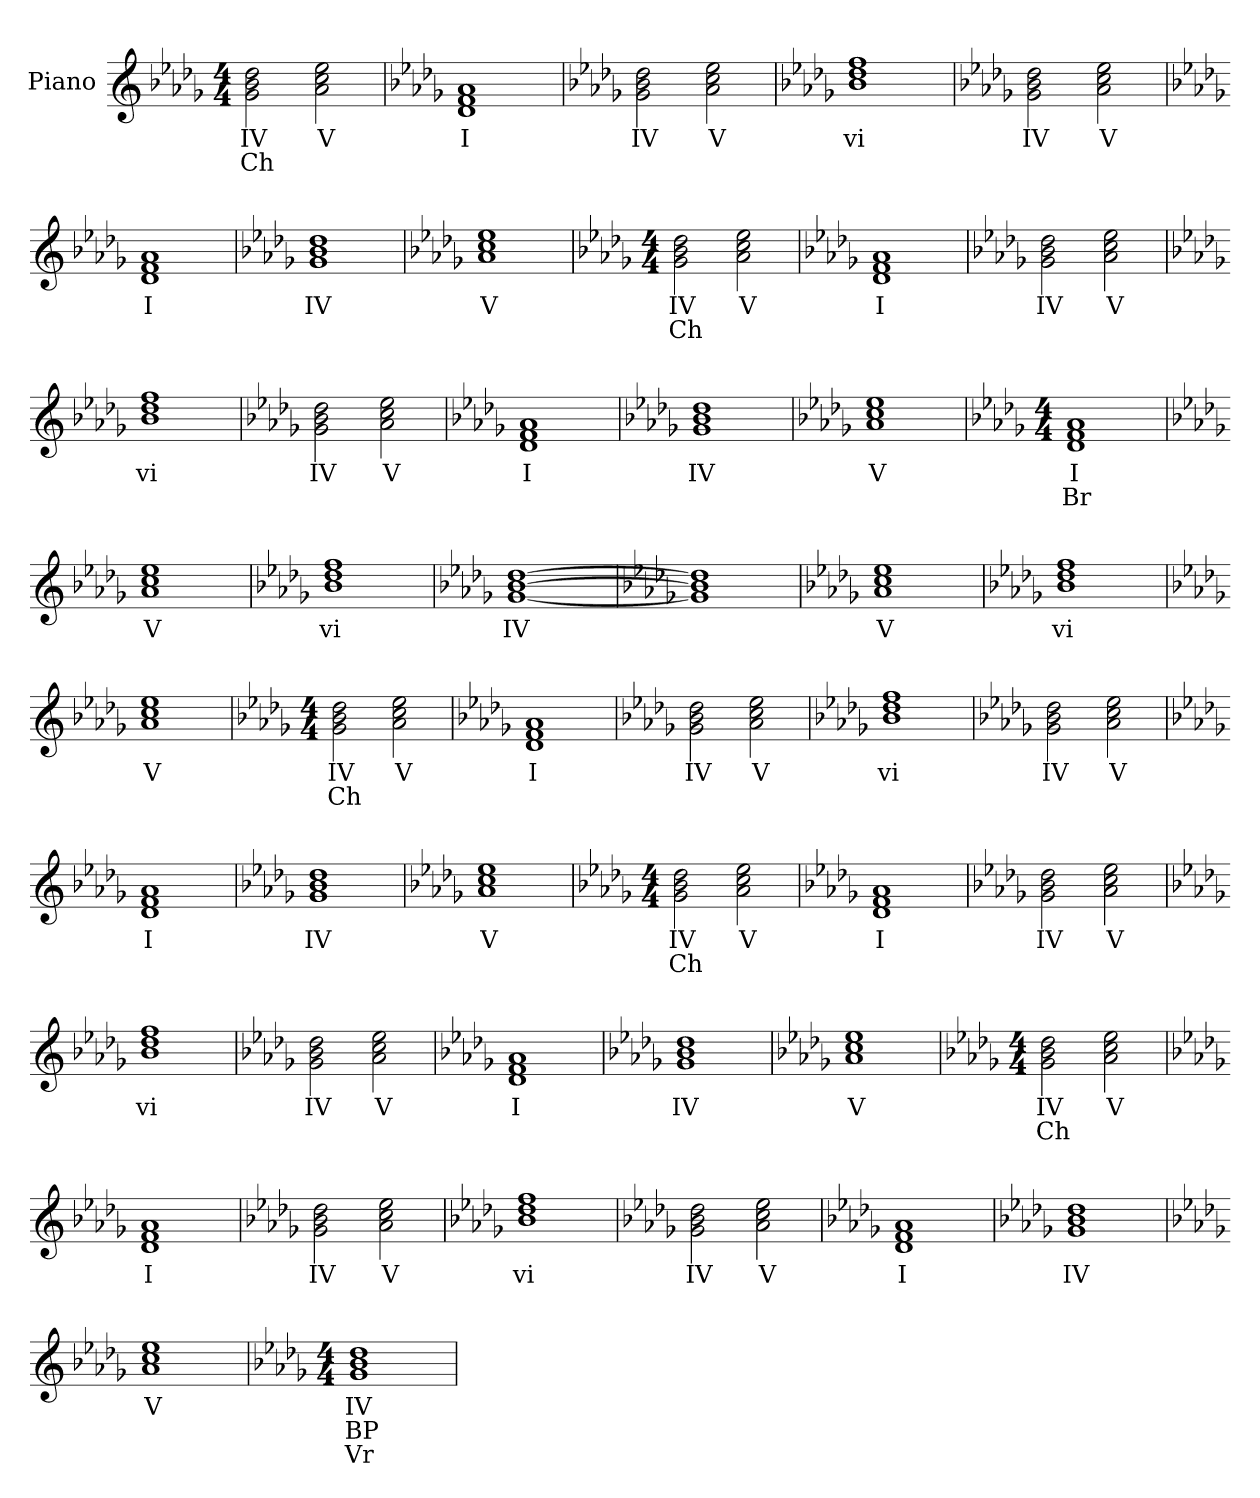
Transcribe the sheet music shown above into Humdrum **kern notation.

**kern	**text	**text	**text
*part1	*part1	*part1	*part1
*staff1	*staff1	*staff1	*staff1
*I"Piano	*	*	*
*I'Pno	*	*	*
*k[b-e-a-d-g-]	*	*	*
*D-:	*	*	*
*M4/4	*	*	*
=	=	=	=
2g- 2b- 2dd-	IV	Ch	.
2a- 2cc 2ee-	V	.	.
=	=	=	=
*k[b-e-a-d-g-]	*	*	*
*D-:	*	*	*
1d- 1f 1a-	I	.	.
=	=	=	=
*k[b-e-a-d-g-]	*	*	*
*D-:	*	*	*
2g- 2b- 2dd-	IV	.	.
2a- 2cc 2ee-	V	.	.
=	=	=	=
*k[b-e-a-d-g-]	*	*	*
*D-:	*	*	*
1b- 1dd- 1ff	vi	.	.
=	=	=	=
*k[b-e-a-d-g-]	*	*	*
*D-:	*	*	*
2g- 2b- 2dd-	IV	.	.
2a- 2cc 2ee-	V	.	.
=	=	=	=
*k[b-e-a-d-g-]	*	*	*
*D-:	*	*	*
1d- 1f 1a-	I	.	.
=	=	=	=
*k[b-e-a-d-g-]	*	*	*
*D-:	*	*	*
1g- 1b- 1dd-	IV	.	.
=	=	=	=
*k[b-e-a-d-g-]	*	*	*
*D-:	*	*	*
1a- 1cc 1ee-	V	.	.
=	=	=	=
*k[b-e-a-d-g-]	*	*	*
*D-:	*	*	*
*M4/4	*	*	*
2g- 2b- 2dd-	IV	Ch	.
2a- 2cc 2ee-	V	.	.
=	=	=	=
*k[b-e-a-d-g-]	*	*	*
*D-:	*	*	*
1d- 1f 1a-	I	.	.
=	=	=	=
*k[b-e-a-d-g-]	*	*	*
*D-:	*	*	*
2g- 2b- 2dd-	IV	.	.
2a- 2cc 2ee-	V	.	.
=	=	=	=
*k[b-e-a-d-g-]	*	*	*
*D-:	*	*	*
1b- 1dd- 1ff	vi	.	.
=	=	=	=
*k[b-e-a-d-g-]	*	*	*
*D-:	*	*	*
2g- 2b- 2dd-	IV	.	.
2a- 2cc 2ee-	V	.	.
=	=	=	=
*k[b-e-a-d-g-]	*	*	*
*D-:	*	*	*
1d- 1f 1a-	I	.	.
=	=	=	=
*k[b-e-a-d-g-]	*	*	*
*D-:	*	*	*
1g- 1b- 1dd-	IV	.	.
=	=	=	=
*k[b-e-a-d-g-]	*	*	*
*D-:	*	*	*
1a- 1cc 1ee-	V	.	.
=	=	=	=
*k[b-e-a-d-g-]	*	*	*
*D-:	*	*	*
*M4/4	*	*	*
1d- 1f 1a-	I	Br	.
=	=	=	=
*k[b-e-a-d-g-]	*	*	*
*D-:	*	*	*
1a- 1cc 1ee-	V	.	.
=	=	=	=
*k[b-e-a-d-g-]	*	*	*
*D-:	*	*	*
1b- 1dd- 1ff	vi	.	.
=	=	=	=
*k[b-e-a-d-g-]	*	*	*
*D-:	*	*	*
[1g- [1b- [1dd-	IV	.	.
=	=	=	=
*k[b-e-a-d-g-]	*	*	*
*D-:	*	*	*
1g-] 1b-] 1dd-]	.	.	.
=	=	=	=
*k[b-e-a-d-g-]	*	*	*
*D-:	*	*	*
1a- 1cc 1ee-	V	.	.
=	=	=	=
*k[b-e-a-d-g-]	*	*	*
*D-:	*	*	*
1b- 1dd- 1ff	vi	.	.
=	=	=	=
*k[b-e-a-d-g-]	*	*	*
*D-:	*	*	*
1a- 1cc 1ee-	V	.	.
=	=	=	=
*k[b-e-a-d-g-]	*	*	*
*D-:	*	*	*
*M4/4	*	*	*
2g- 2b- 2dd-	IV	Ch	.
2a- 2cc 2ee-	V	.	.
=	=	=	=
*k[b-e-a-d-g-]	*	*	*
*D-:	*	*	*
1d- 1f 1a-	I	.	.
=	=	=	=
*k[b-e-a-d-g-]	*	*	*
*D-:	*	*	*
2g- 2b- 2dd-	IV	.	.
2a- 2cc 2ee-	V	.	.
=	=	=	=
*k[b-e-a-d-g-]	*	*	*
*D-:	*	*	*
1b- 1dd- 1ff	vi	.	.
=	=	=	=
*k[b-e-a-d-g-]	*	*	*
*D-:	*	*	*
2g- 2b- 2dd-	IV	.	.
2a- 2cc 2ee-	V	.	.
=	=	=	=
*k[b-e-a-d-g-]	*	*	*
*D-:	*	*	*
1d- 1f 1a-	I	.	.
=	=	=	=
*k[b-e-a-d-g-]	*	*	*
*D-:	*	*	*
1g- 1b- 1dd-	IV	.	.
=	=	=	=
*k[b-e-a-d-g-]	*	*	*
*D-:	*	*	*
1a- 1cc 1ee-	V	.	.
=	=	=	=
*k[b-e-a-d-g-]	*	*	*
*D-:	*	*	*
*M4/4	*	*	*
2g- 2b- 2dd-	IV	Ch	.
2a- 2cc 2ee-	V	.	.
=	=	=	=
*k[b-e-a-d-g-]	*	*	*
*D-:	*	*	*
1d- 1f 1a-	I	.	.
=	=	=	=
*k[b-e-a-d-g-]	*	*	*
*D-:	*	*	*
2g- 2b- 2dd-	IV	.	.
2a- 2cc 2ee-	V	.	.
=	=	=	=
*k[b-e-a-d-g-]	*	*	*
*D-:	*	*	*
1b- 1dd- 1ff	vi	.	.
=	=	=	=
*k[b-e-a-d-g-]	*	*	*
*D-:	*	*	*
2g- 2b- 2dd-	IV	.	.
2a- 2cc 2ee-	V	.	.
=	=	=	=
*k[b-e-a-d-g-]	*	*	*
*D-:	*	*	*
1d- 1f 1a-	I	.	.
=	=	=	=
*k[b-e-a-d-g-]	*	*	*
*D-:	*	*	*
1g- 1b- 1dd-	IV	.	.
=	=	=	=
*k[b-e-a-d-g-]	*	*	*
*D-:	*	*	*
1a- 1cc 1ee-	V	.	.
=	=	=	=
*k[b-e-a-d-g-]	*	*	*
*D-:	*	*	*
*M4/4	*	*	*
2g- 2b- 2dd-	IV	Ch	.
2a- 2cc 2ee-	V	.	.
=	=	=	=
*k[b-e-a-d-g-]	*	*	*
*D-:	*	*	*
1d- 1f 1a-	I	.	.
=	=	=	=
*k[b-e-a-d-g-]	*	*	*
*D-:	*	*	*
2g- 2b- 2dd-	IV	.	.
2a- 2cc 2ee-	V	.	.
=	=	=	=
*k[b-e-a-d-g-]	*	*	*
*D-:	*	*	*
1b- 1dd- 1ff	vi	.	.
=	=	=	=
*k[b-e-a-d-g-]	*	*	*
*D-:	*	*	*
2g- 2b- 2dd-	IV	.	.
2a- 2cc 2ee-	V	.	.
=	=	=	=
*k[b-e-a-d-g-]	*	*	*
*D-:	*	*	*
1d- 1f 1a-	I	.	.
=	=	=	=
*k[b-e-a-d-g-]	*	*	*
*D-:	*	*	*
1g- 1b- 1dd-	IV	.	.
=	=	=	=
*k[b-e-a-d-g-]	*	*	*
*D-:	*	*	*
1a- 1cc 1ee-	V	.	.
=	=	=	=
*k[b-e-a-d-g-]	*	*	*
*D-:	*	*	*
*M4/4	*	*	*
1g- 1b- 1dd-	IV	BP	Vr
=	=	=	=
*-	*-	*-	*-
